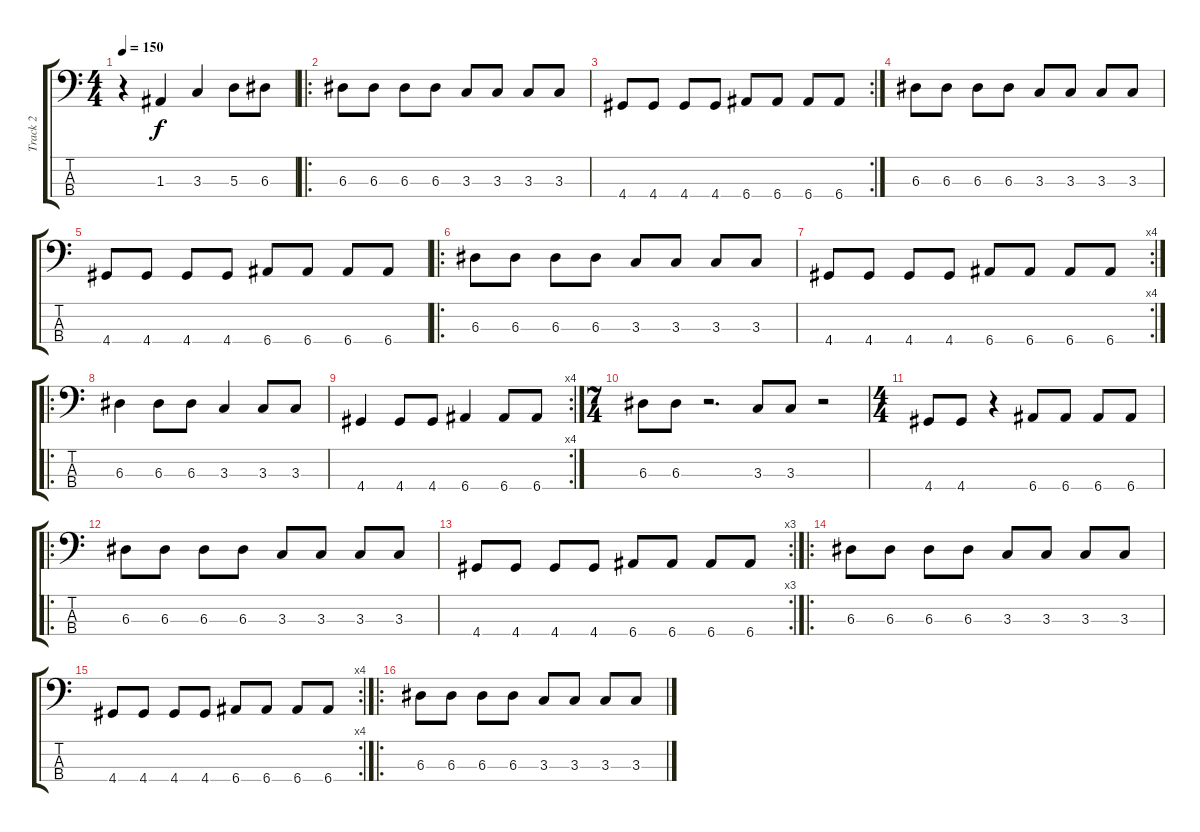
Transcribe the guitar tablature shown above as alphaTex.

\track ("Track 2" "Track 2") {instrument electricbassfinger}
\staff {score tabs}
\tuning (G2 D2 A1 E1) {hide}
\ts (4 4)
\tempo 150
\clef f4
\ks c
r.4{dy f instrument electricbassfinger} 1.3.4 3.3.4 5.3.8 6.3.8 |
\ro
6.3.8 6.3.8 6.3.8 6.3.8 3.3.8 3.3.8 3.3.8 3.3.8 |
\rc 2
4.4.8 4.4.8 4.4.8 4.4.8 6.4.8 6.4.8 6.4.8 6.4.8 |
6.3.8 6.3.8 6.3.8 6.3.8 3.3.8 3.3.8 3.3.8 3.3.8 |
4.4.8 4.4.8 4.4.8 4.4.8 6.4.8 6.4.8 6.4.8 6.4.8 |
\ro
6.3.8 6.3.8 6.3.8 6.3.8 3.3.8 3.3.8 3.3.8 3.3.8 |
\rc 4
4.4.8 4.4.8 4.4.8 4.4.8 6.4.8 6.4.8 6.4.8 6.4.8 |
\ro
6.3.4 6.3.8 6.3.8 3.3.4 3.3.8 3.3.8 |
\rc 4
4.4.4 4.4.8 4.4.8 6.4.4 6.4.8 6.4.8 |
\ts (7 4)
6.3.8 6.3.8 r.2{d} 3.3.8 3.3.8 r.2 |
\ts (4 4)
4.4.8 4.4.8 r.4 6.4.8 6.4.8 6.4.8 6.4.8 |
\ro
6.3.8 6.3.8 6.3.8 6.3.8 3.3.8 3.3.8 3.3.8 3.3.8 |
\rc 3
4.4.8 4.4.8 4.4.8 4.4.8 6.4.8 6.4.8 6.4.8 6.4.8 |
\ro
6.3.8 6.3.8 6.3.8 6.3.8 3.3.8 3.3.8 3.3.8 3.3.8 |
\rc 4
4.4.8 4.4.8 4.4.8 4.4.8 6.4.8 6.4.8 6.4.8 6.4.8 |
\ro
6.3.8 6.3.8 6.3.8 6.3.8 3.3.8 3.3.8 3.3.8 3.3.8
